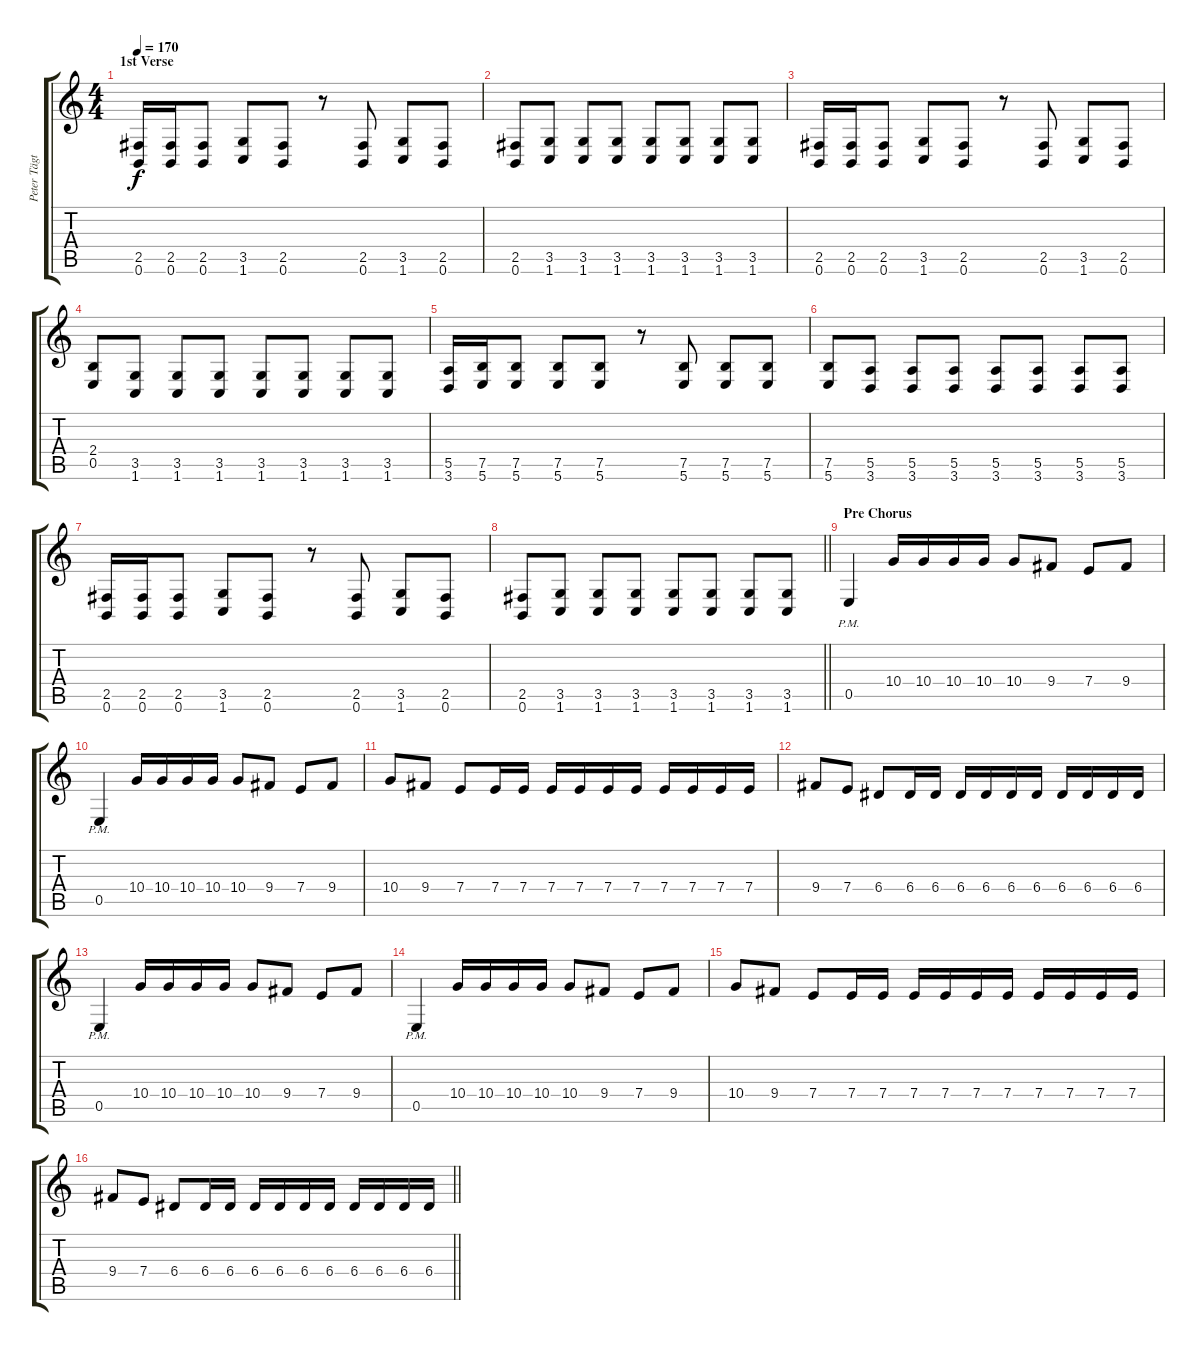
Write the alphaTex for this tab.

\track ("Peter Tägtgren " "Peter Tägt") {instrument distortionguitar}
\staff {score tabs}
\tuning (B3 Gb3 D3 A2 E2 B1) {hide}
\ts (4 4)
\section ("" "1st Verse")
\tempo 170
\clef g2
\ks c
(2.5 0.6).16{dy f} (2.5 0.6).16 (2.5 0.6).8 (3.5 1.6).8 (2.5 0.6).8 r.8 (2.5 0.6).8 (3.5 1.6).8 (2.5 0.6).8 |
(2.5 0.6).8 (3.5 1.6).8 (3.5 1.6).8 (3.5 1.6).8 (3.5 1.6).8 (3.5 1.6).8 (3.5 1.6).8 (3.5 1.6).8 |
(2.5 0.6).16 (2.5 0.6).16 (2.5 0.6).8 (3.5 1.6).8 (2.5 0.6).8 r.8 (2.5 0.6).8 (3.5 1.6).8 (2.5 0.6).8 |
(2.4 0.5).8 (3.5 1.6).8 (3.5 1.6).8 (3.5 1.6).8 (3.5 1.6).8 (3.5 1.6).8 (3.5 1.6).8 (3.5 1.6).8 |
(5.5 3.6).16 (7.5 5.6).16 (7.5 5.6).8 (7.5 5.6).8 (7.5 5.6).8 r.8 (7.5 5.6).8 (7.5 5.6).8 (7.5 5.6).8 |
(7.5 5.6).8 (5.5 3.6).8 (5.5 3.6).8 (5.5 3.6).8 (5.5 3.6).8 (5.5 3.6).8 (5.5 3.6).8 (5.5 3.6).8 |
(2.5 0.6).16 (2.5 0.6).16 (2.5 0.6).8 (3.5 1.6).8 (2.5 0.6).8 r.8 (2.5 0.6).8 (3.5 1.6).8 (2.5 0.6).8 |
\barLineRight lightlight
(2.5 0.6).8 (3.5 1.6).8 (3.5 1.6).8 (3.5 1.6).8 (3.5 1.6).8 (3.5 1.6).8 (3.5 1.6).8 (3.5 1.6).8 |
\section ("" "Pre Chorus")
0.5{pm}.4 10.4.16 10.4.16 10.4.16 10.4.16 10.4.8 9.4.8 7.4.8 9.4.8 |
0.5{pm}.4 10.4.16 10.4.16 10.4.16 10.4.16 10.4.8 9.4.8 7.4.8 9.4.8 |
10.4.8 9.4.8 7.4.8 7.4.16 7.4.16 7.4.16 7.4.16 7.4.16 7.4.16 7.4.16 7.4.16 7.4.16 7.4.16 |
9.4.8 7.4.8 6.4.8 6.4.16 6.4.16 6.4.16 6.4.16 6.4.16 6.4.16 6.4.16 6.4.16 6.4.16 6.4.16 |
0.5{pm}.4 10.4.16 10.4.16 10.4.16 10.4.16 10.4.8 9.4.8 7.4.8 9.4.8 |
0.5{pm}.4 10.4.16 10.4.16 10.4.16 10.4.16 10.4.8 9.4.8 7.4.8 9.4.8 |
10.4.8 9.4.8 7.4.8 7.4.16 7.4.16 7.4.16 7.4.16 7.4.16 7.4.16 7.4.16 7.4.16 7.4.16 7.4.16 |
\barLineRight lightlight
9.4.8 7.4.8 6.4.8 6.4.16 6.4.16 6.4.16 6.4.16 6.4.16 6.4.16 6.4.16 6.4.16 6.4.16 6.4.16
